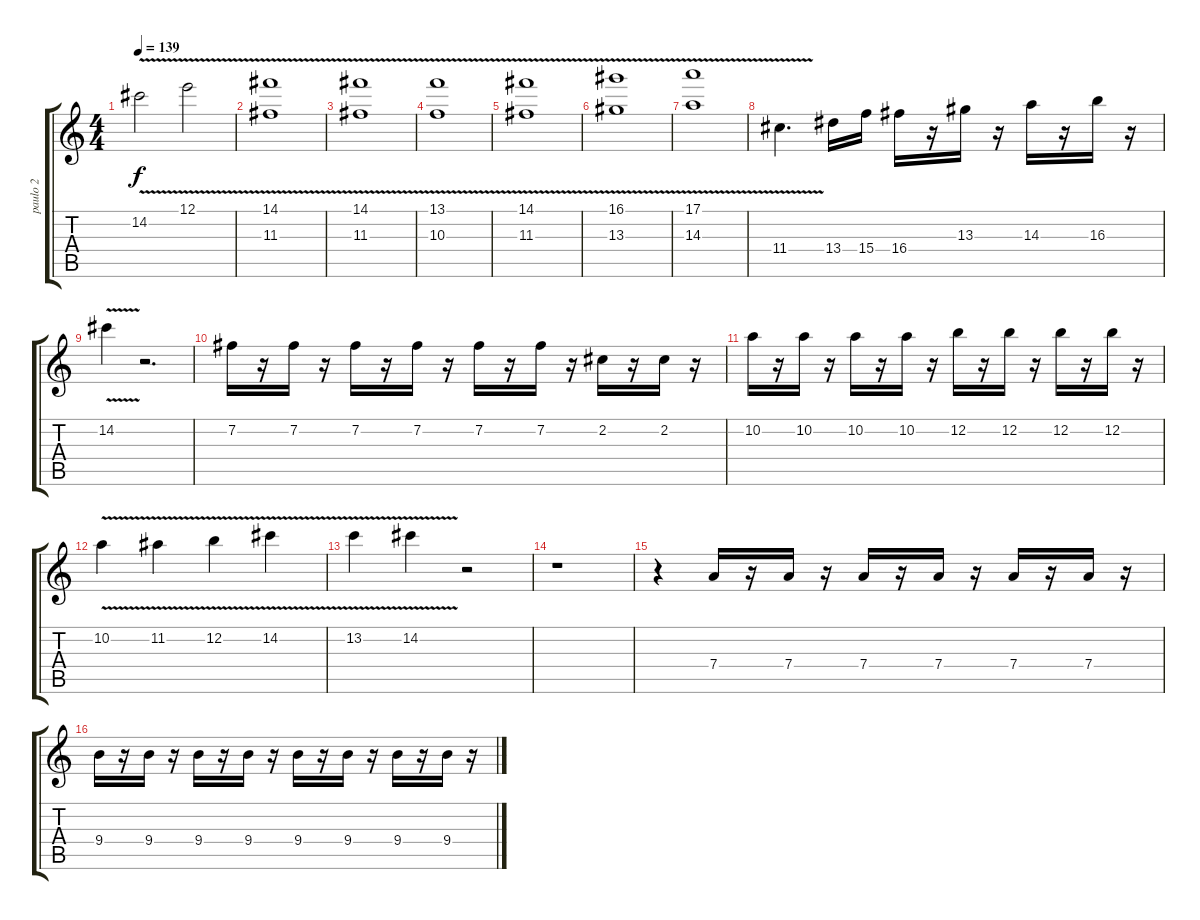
\track ("paulo 2" "paulo 2") {instrument distortionguitar}
\staff {score tabs}
\tuning (E4 B3 G3 D3 A2 E2) {hide}
\ts (4 4)
\tempo 139
\clef g2
\ks c
14.2{v}.2{dy f} 12.1{v}.2 |
(14.1{v} 11.3{v}).1 |
(14.1{v} 11.3{v}).1 |
(13.1{v} 10.3{v}).1 |
(14.1{v} 11.3{v}).1 |
(16.1{v} 13.3{v}).1 |
(17.1{v} 14.3{v}).1 |
11.4{v}.4{d} 13.4.16 15.4.16 16.4.16 r.16 13.3.16 r.16 14.3.16 r.16 16.3.16 r.16 |
14.2{v}.4 r.2{d} |
7.2.16 r.16 7.2.16 r.16 7.2.16 r.16 7.2.16 r.16 7.2.16 r.16 7.2.16 r.16 2.2.16 r.16 2.2.16 r.16 |
10.2.16 r.16 10.2.16 r.16 10.2.16 r.16 10.2.16 r.16 12.2.16 r.16 12.2.16 r.16 12.2.16 r.16 12.2.16 r.16 |
10.2{v}.4 11.2{v}.4 12.2{v}.4 14.2{v}.4 |
13.2{v}.4 14.2{v}.4 r.2 |
r.1 |
r.4 7.4.16 r.16 7.4.16 r.16 7.4.16 r.16 7.4.16 r.16 7.4.16 r.16 7.4.16 r.16 |
9.4.16 r.16 9.4.16 r.16 9.4.16 r.16 9.4.16 r.16 9.4.16 r.16 9.4.16 r.16 9.4.16 r.16 9.4.16 r.16
